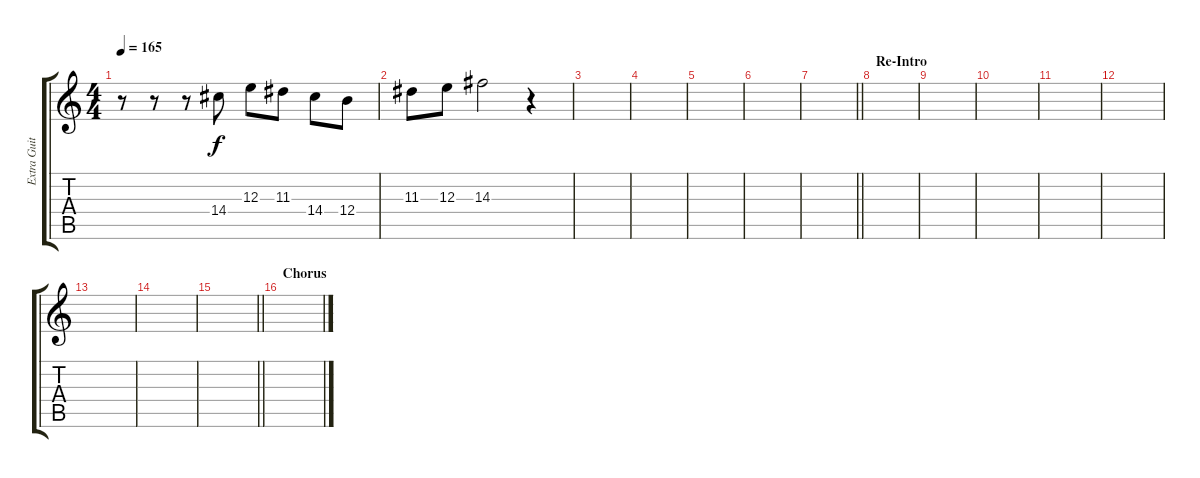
\track ("Extra Guitar" "Extra Guit") {instrument distortionguitar}
\staff {score tabs}
\tuning (Db4 Ab3 E3 B2 Gb2 B1) {hide}
\ts (4 4)
\tempo 165
\clef g2
\ks c
r.8{dy f volume 16} r.8 r.8 14.4.8 12.3.8 11.3.8 14.4.8 12.4.8 |
11.3.8 12.3.8 14.3.2 r.4{volume 13} |
|
|
|
|
\barLineRight lightlight
|
\section ("" "Re-Intro")
|
|
|
|
|
|
|
\barLineRight lightlight
|
\section ("" "Chorus")
